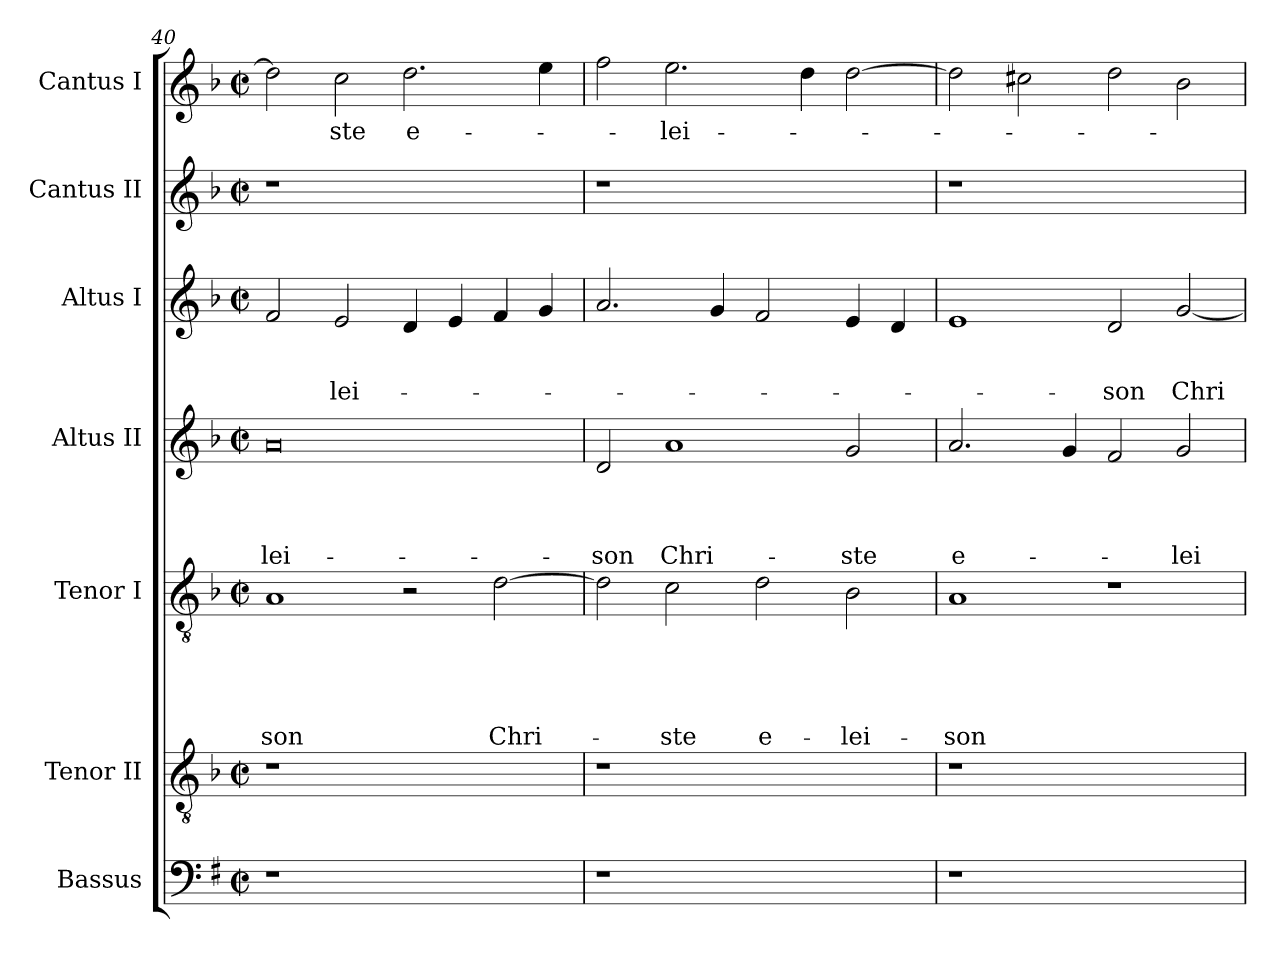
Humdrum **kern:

**kern	**kern	**kern	**text	**text	**text	**text	**text	**kern	**text	**text	**text	**text	**kern	**text	**text	**text	**kern	**kern	**text
*part7	*part6	*part5	*part5	*part5	*part5	*part5	*part5	*part4	*part4	*part4	*part4	*part4	*part3	*part3	*part3	*part3	*part2	*part1	*part1
*staff7	*staff6	*staff5	*staff5	*staff5	*staff5	*staff5	*staff5	*staff4	*staff4	*staff4	*staff4	*staff4	*staff3	*staff3	*staff3	*staff3	*staff2	*staff1	*staff1
*I"Bassus	*I"Tenor II	*I"Tenor I	*	*	*	*	*	*I"Altus II	*	*	*	*	*I"Altus I	*	*	*	*I"Cantus  II	*I"Cantus I	*
*I'B	*I'T2	*I'T1	*	*	*	*	*	*I'A2	*	*	*	*	*I'A1	*	*	*	*I'C2	*I'C1	*
*clefF4	*clefGv2	*clefGv2	*	*	*	*	*	*clefG2	*	*	*	*	*clefG2	*	*	*	*clefG2	*clefG2	*
*ITrd1c2	*ITrd8c14	*	*	*	*	*	*	*	*	*	*	*	*	*	*	*	*	*	*
*k[b-]	*k[b-]	*k[b-]	*	*	*	*	*	*k[b-]	*	*	*	*	*k[b-]	*	*	*	*k[b-]	*k[b-]	*
*d:	*d:	*d:	*	*	*	*	*	*d:	*	*	*	*	*d:	*	*	*	*d:	*d:	*
*M2/2	*M2/2	*M2/2	*	*	*	*	*	*M2/2	*	*	*	*	*M2/2	*	*	*	*M2/2	*M2/2	*
*met(c|)	*met(c|)	*met(c|)	*	*	*	*	*	*met(c|)	*	*	*	*	*met(c|)	*	*	*	*met(c|)	*met(c|)	*
=40	=40	=40	=40	=40	=40	=40	=40	=40	=40	=40	=40	=40	=40	=40	=40	=40	=40	=40	=40
!	!	!	!	!	!	!	!LO:LY:b	!	!	!	!	!LO:LY:b	!	!	!	!	!	!	!
1r	1r	1A	.	.	.	.	-son	0a	.	.	.	-lei-	2f/	.	.	.	1r	2dd\]	.
!	!	!	!	!	!	!	!	!	!	!	!	!	!	!	!	!LO:LY:b	!	!	!LO:LY:b
.	.	.	.	.	.	.	.	.	.	.	.	.	2e/	.	.	-lei-	.	2cc\	-ste
!	!	!	!	!	!	!	!	!	!	!	!	!	!	!	!	!	!	!	!LO:LY:b
1ryy	1ryy	2r	.	.	.	.	.	.	.	.	.	.	4d/	.	.	.	1ryy	2.dd\	e-
.	.	.	.	.	.	.	.	.	.	.	.	.	4e/	.	.	.	.	.	.
!	!	!	!	!	!	!	!LO:LY:b	!	!	!	!	!	!	!	!	!	!	!	!
.	.	[2d\	.	.	.	.	Chri-	.	.	.	.	.	4f/	.	.	.	.	.	.
.	.	.	.	.	.	.	.	.	.	.	.	.	4g/	.	.	.	.	4ee\	.
!!LO:PB:g=z
=41	=41	=41	=41	=41	=41	=41	=41	=41	=41	=41	=41	=41	=41	=41	=41	=41	=41	=41	=41
!	!	!	!	!	!	!	!	!	!	!	!	!LO:LY:b	!	!	!	!	!	!	!
1r	1r	2d\]	.	.	.	.	.	2d/	.	.	.	-son	2.a/	.	.	.	1r	2ff\	.
!	!	!	!	!	!	!	!LO:LY:b	!	!	!	!	!LO:LY:b	!	!	!	!	!	!	!LO:LY:b
.	.	2c\	.	.	.	.	-ste	1a	.	.	.	Chri-	.	.	.	.	.	2.ee\	-lei-
.	.	.	.	.	.	.	.	.	.	.	.	.	4g/	.	.	.	.	.	.
!	!	!	!	!	!	!	!LO:LY:b	!	!	!	!	!	!	!	!	!	!	!	!
1ryy	1ryy	2d\	.	.	.	.	e-	.	.	.	.	.	2f/	.	.	.	1ryy	.	.
.	.	.	.	.	.	.	.	.	.	.	.	.	.	.	.	.	.	4dd\	.
!	!	!	!	!	!	!	!LO:LY:b	!	!	!	!	!LO:LY:b	!	!	!	!	!	!	!
.	.	2B-\	.	.	.	.	-lei-	2g/	.	.	.	-ste	4e/	.	.	.	.	[2dd\	.
.	.	.	.	.	.	.	.	.	.	.	.	.	4d/	.	.	.	.	.	.
=42	=42	=42	=42	=42	=42	=42	=42	=42	=42	=42	=42	=42	=42	=42	=42	=42	=42	=42	=42
!	!	!	!	!	!	!	!LO:LY:b	!	!	!	!	!LO:LY:b	!	!	!	!	!	!	!
1r	1r	1A	.	.	.	.	-son	2.a/	.	.	.	e-	1e	.	.	.	1r	2dd\]	.
.	.	.	.	.	.	.	.	.	.	.	.	.	.	.	.	.	.	2cc#X\	.
.	.	.	.	.	.	.	.	4g/	.	.	.	.	.	.	.	.	.	.	.
!	!	!	!	!	!	!	!	!	!	!	!	!	!	!	!	!LO:LY:b	!	!	!
1ryy	1ryy	1r	.	.	.	.	.	2f/	.	.	.	.	2d/	.	.	-son	1ryy	2dd\	.
!	!	!	!	!	!	!	!	!	!	!	!	!LO:LY:b	!	!	!	!LO:LY:b	!	!	!
.	.	.	.	.	.	.	.	2g/	.	.	.	-lei-	[2g/	.	.	Chri-	.	2b-\	.
=	=	=	=	=	=	=	=	=	=	=	=	=	=	=	=	=	=	=	=
*-	*-	*-	*-	*-	*-	*-	*-	*-	*-	*-	*-	*-	*-	*-	*-	*-	*-	*-	*-
